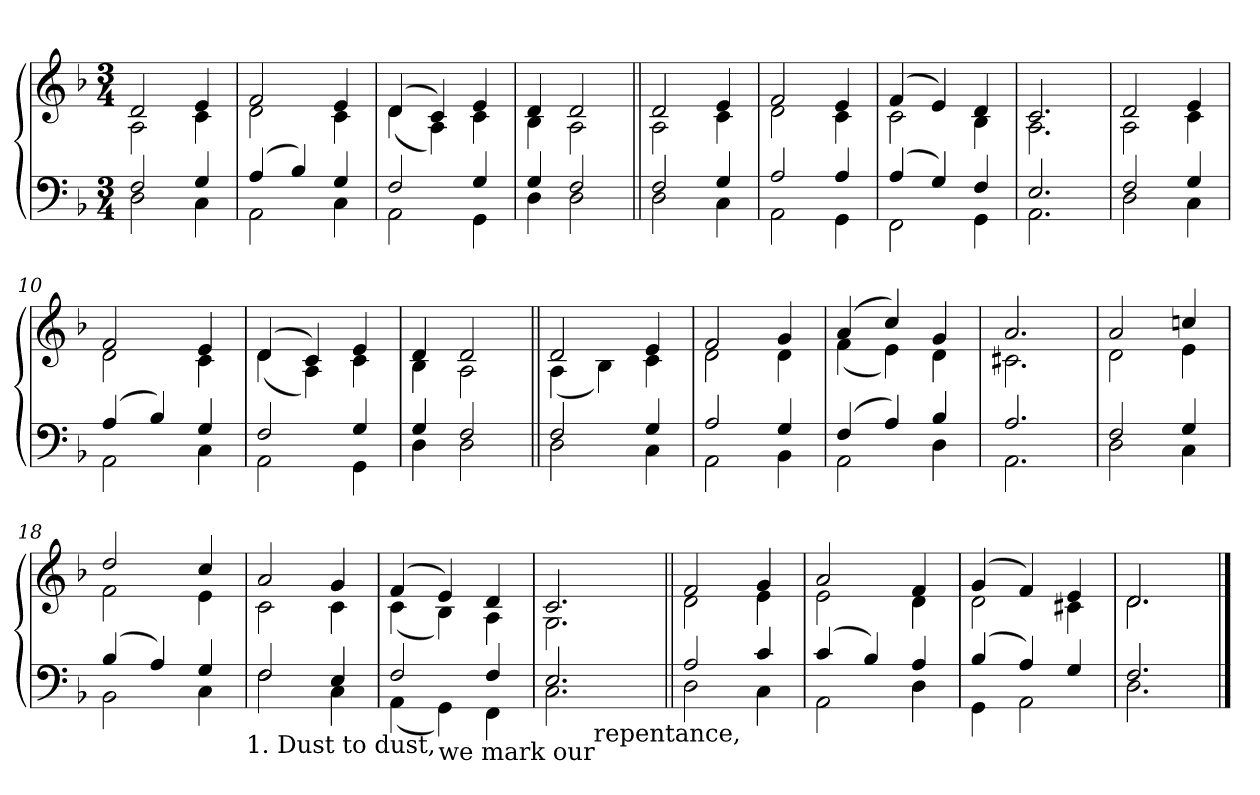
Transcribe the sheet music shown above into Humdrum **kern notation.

**kern	**kern
*part2	*part1
*staff2	*staff1
*clefF4	*clefG2
*k[b-]	*k[b-]
*F:	*F:
*M3/4	*M3/4
=1	=1
*^	*^
2F/	2D\	2d/	2A\
4G/	4C\	4e/	4c\
=2	=2	=2	=2
(4A/	2AA\	2f/	2d\
4B-/)	.	.	.
4G/	4C\	4e/	4c\
=3	=3	=3	=3
2F/	2AA\	(4d/	(<4d\
.	.	4c/)	4A\)
4G/	4GG\	4e/	4c\
=4	=4	=4	=4
4G/	4D\	4d/	4B-\
2F/	2D\	2d/	2A\
=5||	=5||	=5||	=5||
2F/	2D\	2d/	2A\
4G/	4C\	4e/	4c\
=6	=6	=6	=6
2A/	2AA\	2f/	2d\
4A/	4GG\	4e/	4c\
=7	=7	=7	=7
(4A/	2FF\	(4f/	2c\
4G/)	.	4e/)	.
4F/	4GG\	4d/	4B-\
=8	=8	=8	=8
2.E/	2.AA\	2.c/	2.A\
!!LO:LB:g=z	!!
=9	=9	=9	=9
2F/	2D\	2d/	2A\
4G/	4C\	4e/	4c\
=10	=10	=10	=10
(4A/	2AA\	2f/	2d\
4B-/)	.	.	.
4G/	4C\	4e/	4c\
=11	=11	=11	=11
2F/	2AA\	(4d/	(<4d\
.	.	4c/)	4A\)
4G/	4GG\	4e/	4c\
=12	=12	=12	=12
4G/	4D\	4d/	4B-\
2F/	2D\	2d/	2A\
=13||	=13||	=13||	=13||
2F/	2D\	2d/	(<4A\
.	.	.	4B-\)
4G/	4C\	4e/	4c\
=14	=14	=14	=14
2A/	2AA\	2f/	2d\
4G/	4BB-\	4g/	4d\
=15	=15	=15	=15
(4F/	2AA\	(4a/	(<4f\
4A/)	.	4cc/)	4e\)
4B-/	4D\	4g/	4d\
=16	=16	=16	=16
2.A/	2.AA\	2.a/	2.c#X\
!!LO:LB:g=z	!!
=17	=17	=17	=17
2F/	2D\	2a/	2d\
4G/	4C\	4ccn/	4e\
=18	=18	=18	=18
(4B-/	2BB-\	2dd/	2f\
4A/)	.	.	.
4G/	4C\	4cc/	4e\
!	!LO:TX:b:t=1. Dust to dust,	!	!
=19	=19	=19	=19
2F/	2F\	2a/	2c\
4E/	4C\	4g/	4c\
=20	=20	=20	=20
2F/	(<4AA\	(4f/	(<4c\
!	!LO:TX:b:t=we mark our	!	!
.	4GG\)	4e/)	4B-\)
4F/	4FF\	4d/	4A\
=21	=21	=21	=21
*	*^	*	*
2.E/	2.C\	4ryy	2.c/	2.G\
!	!	!LO:TX:b:t=repentance,	!	!
.	.	2ryy	.	.
*	*v	*v	*	*
=22||	=22||	=22||	=22||
2A/	2D\	2f/	2d\
4c/	4C\	4g/	4e\
=23	=23	=23	=23
(4c/	2AA\	2a/	2e\
4B-/)	.	.	.
4A/	4D\	4f/	4d\
=24	=24	=24	=24
(4B-/	4GG\	(4g/	2d\
4A/)	2AA\	4f/)	.
4G/	.	4e/	4c#X\
=25	=25	=25	=25
2.F/	2.D\	2.d/	2.d\
*v	*v	*	*
*	*v	*v
==	==
*-	*-
